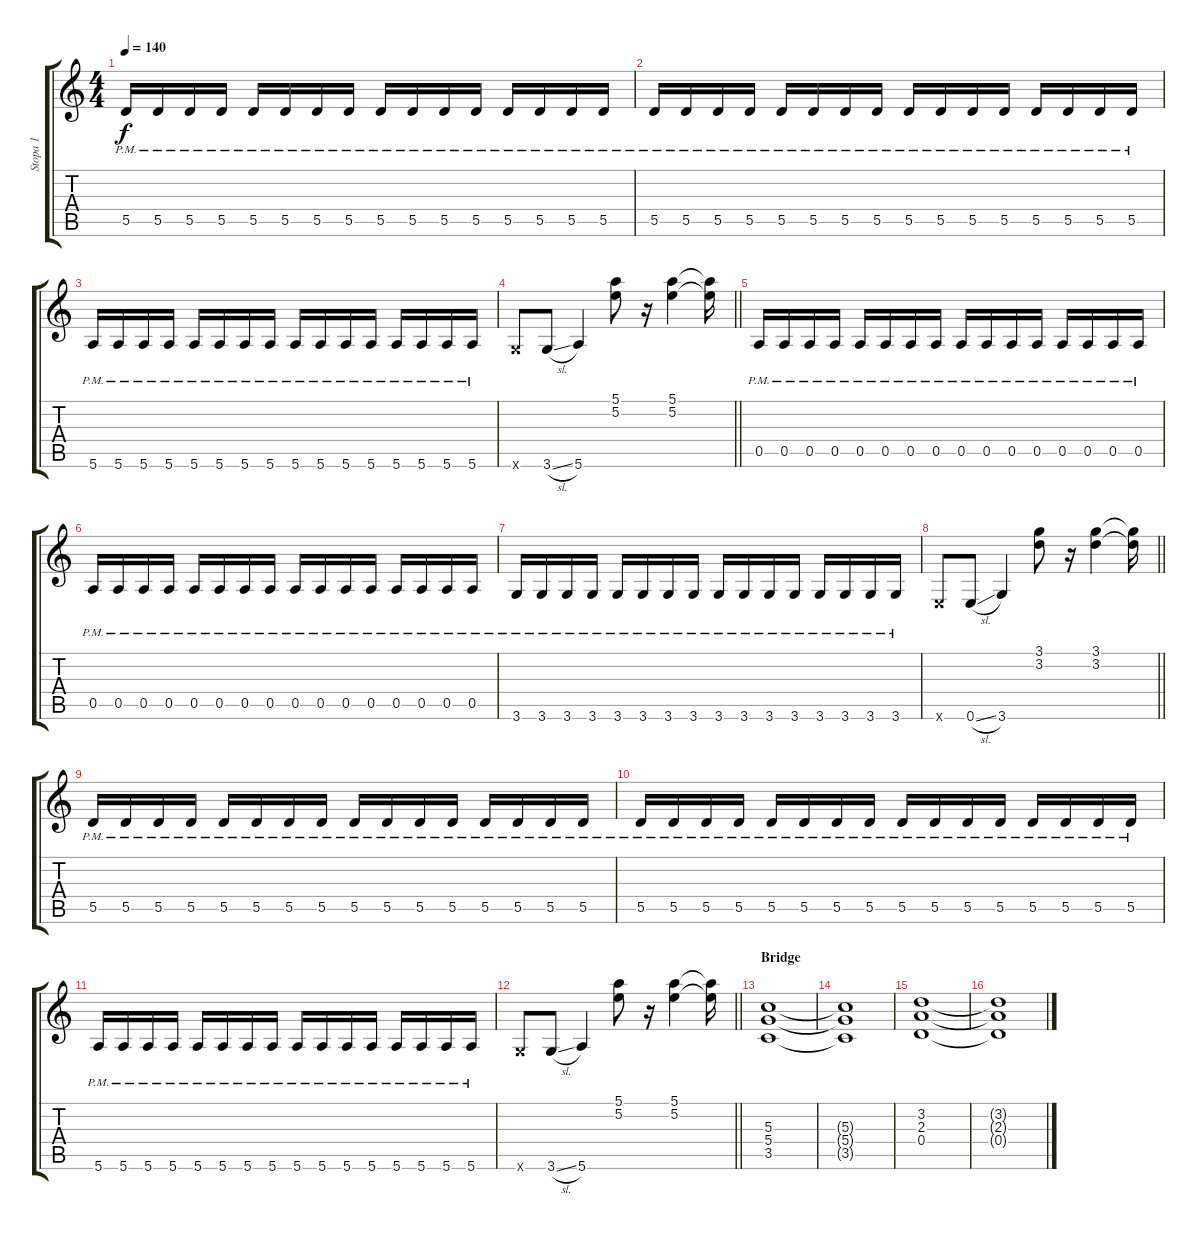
\track ("Stopa 1" "Stopa 1") {instrument distortionguitar}
\staff {score tabs}
\tuning (E4 B3 G3 D3 A2 E2) {hide}
\ts (4 4)
\tempo 140
\clef g2
\ks c
5.5{pm}.16{dy f} 5.5{pm}.16 5.5{pm}.16 5.5{pm}.16 5.5{pm}.16 5.5{pm}.16 5.5{pm}.16 5.5{pm}.16 5.5{pm}.16 5.5{pm}.16 5.5{pm}.16 5.5{pm}.16 5.5{pm}.16 5.5{pm}.16 5.5{pm}.16 5.5{pm}.16 |
5.5{pm}.16 5.5{pm}.16 5.5{pm}.16 5.5{pm}.16 5.5{pm}.16 5.5{pm}.16 5.5{pm}.16 5.5{pm}.16 5.5{pm}.16 5.5{pm}.16 5.5{pm}.16 5.5{pm}.16 5.5{pm}.16 5.5{pm}.16 5.5{pm}.16 5.5{pm}.16 |
5.6{pm}.16 5.6{pm}.16 5.6{pm}.16 5.6{pm}.16 5.6{pm}.16 5.6{pm}.16 5.6{pm}.16 5.6{pm}.16 5.6{pm}.16 5.6{pm}.16 5.6{pm}.16 5.6{pm}.16 5.6{pm}.16 5.6{pm}.16 5.6{pm}.16 5.6{pm}.16 |
\barLineRight lightlight
3.6{x}.8 3.6{sl}.8 5.6.4 (5.1 5.2).8 r.16 (5.1 5.2).4 (5.1{t} 5.2{t}).16 |
0.5{pm}.16 0.5{pm}.16 0.5{pm}.16 0.5{pm}.16 0.5{pm}.16 0.5{pm}.16 0.5{pm}.16 0.5{pm}.16 0.5{pm}.16 0.5{pm}.16 0.5{pm}.16 0.5{pm}.16 0.5{pm}.16 0.5{pm}.16 0.5{pm}.16 0.5{pm}.16 |
0.5{pm}.16 0.5{pm}.16 0.5{pm}.16 0.5{pm}.16 0.5{pm}.16 0.5{pm}.16 0.5{pm}.16 0.5{pm}.16 0.5{pm}.16 0.5{pm}.16 0.5{pm}.16 0.5{pm}.16 0.5{pm}.16 0.5{pm}.16 0.5{pm}.16 0.5{pm}.16 |
3.6{pm}.16 3.6{pm}.16 3.6{pm}.16 3.6{pm}.16 3.6{pm}.16 3.6{pm}.16 3.6{pm}.16 3.6{pm}.16 3.6{pm}.16 3.6{pm}.16 3.6{pm}.16 3.6{pm}.16 3.6{pm}.16 3.6{pm}.16 3.6{pm}.16 3.6{pm}.16 |
\barLineRight lightlight
0.6{x}.8 0.6{sl}.8 3.6.4 (3.1 3.2).8 r.16 (3.1 3.2).4 (3.1{t} 3.2{t}).16 |
5.5{pm}.16 5.5{pm}.16 5.5{pm}.16 5.5{pm}.16 5.5{pm}.16 5.5{pm}.16 5.5{pm}.16 5.5{pm}.16 5.5{pm}.16 5.5{pm}.16 5.5{pm}.16 5.5{pm}.16 5.5{pm}.16 5.5{pm}.16 5.5{pm}.16 5.5{pm}.16 |
5.5{pm}.16 5.5{pm}.16 5.5{pm}.16 5.5{pm}.16 5.5{pm}.16 5.5{pm}.16 5.5{pm}.16 5.5{pm}.16 5.5{pm}.16 5.5{pm}.16 5.5{pm}.16 5.5{pm}.16 5.5{pm}.16 5.5{pm}.16 5.5{pm}.16 5.5{pm}.16 |
5.6{pm}.16 5.6{pm}.16 5.6{pm}.16 5.6{pm}.16 5.6{pm}.16 5.6{pm}.16 5.6{pm}.16 5.6{pm}.16 5.6{pm}.16 5.6{pm}.16 5.6{pm}.16 5.6{pm}.16 5.6{pm}.16 5.6{pm}.16 5.6{pm}.16 5.6{pm}.16 |
\barLineRight lightlight
3.6{x}.8 3.6{sl}.8 5.6.4 (5.1 5.2).8 r.16 (5.1 5.2).4 (5.1{t} 5.2{t}).16 |
\section ("" "Bridge")
(5.3 5.4 3.5).1 |
(5.3{t} 5.4{t} 3.5{t}).1 |
(3.2 2.3 0.4).1 |
(3.2{t} 2.3{t} 0.4{t}).1
